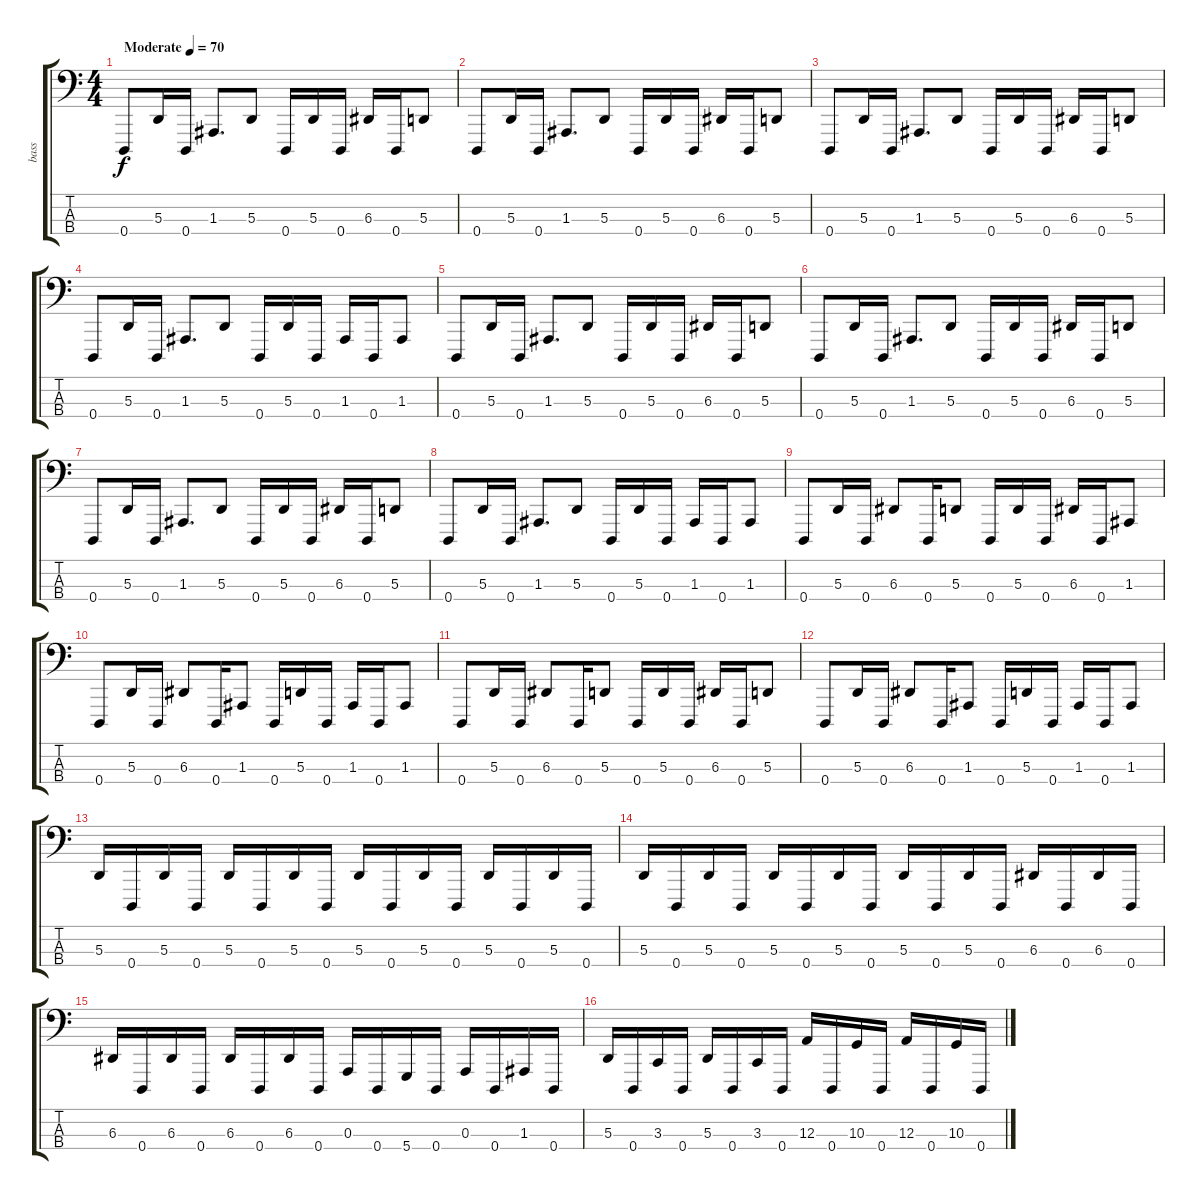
\track ("bass" "bass") {instrument pad3polysynth}
\staff {score tabs}
\tuning (G2 D2 A1 D1) {hide}
\ts (4 4)
\tempo (70 "Moderate")
\clef f4
\ks c
0.4.8{dy f instrument pad3polysynth} 5.3.16 0.4.16 1.3.8{d} 5.3.8 0.4.16 5.3.16 0.4.16 6.3.16 0.4.16 5.3.8 |
0.4.8 5.3.16 0.4.16 1.3.8{d} 5.3.8 0.4.16 5.3.16 0.4.16 6.3.16 0.4.16 5.3.8 |
0.4.8 5.3.16 0.4.16 1.3.8{d} 5.3.8 0.4.16 5.3.16 0.4.16 6.3.16 0.4.16 5.3.8 |
0.4.8 5.3.16 0.4.16 1.3.8{d} 5.3.8 0.4.16 5.3.16 0.4.16 1.3.16 0.4.16 1.3.8 |
0.4.8 5.3.16 0.4.16 1.3.8{d} 5.3.8 0.4.16 5.3.16 0.4.16 6.3.16 0.4.16 5.3.8 |
0.4.8 5.3.16 0.4.16 1.3.8{d} 5.3.8 0.4.16 5.3.16 0.4.16 6.3.16 0.4.16 5.3.8 |
0.4.8 5.3.16 0.4.16 1.3.8{d} 5.3.8 0.4.16 5.3.16 0.4.16 6.3.16 0.4.16 5.3.8 |
0.4.8 5.3.16 0.4.16 1.3.8{d} 5.3.8 0.4.16 5.3.16 0.4.16 1.3.16 0.4.16 1.3.8 |
0.4.8 5.3.16 0.4.16 6.3.8 0.4.16 5.3.8 0.4.16 5.3.16 0.4.16 6.3.16 0.4.16 1.3.8 |
0.4.8 5.3.16 0.4.16 6.3.8 0.4.16 1.3.8 0.4.16 5.3.16 0.4.16 1.3.16 0.4.16 1.3.8 |
0.4.8 5.3.16 0.4.16 6.3.8 0.4.16 5.3.8 0.4.16 5.3.16 0.4.16 6.3.16 0.4.16 5.3.8 |
0.4.8 5.3.16 0.4.16 6.3.8 0.4.16 1.3.8 0.4.16 5.3.16 0.4.16 1.3.16 0.4.16 1.3.8 |
5.3.16 0.4.16 5.3.16 0.4.16 5.3.16 0.4.16 5.3.16 0.4.16 5.3.16 0.4.16 5.3.16 0.4.16 5.3.16 0.4.16 5.3.16 0.4.16 |
5.3.16 0.4.16 5.3.16 0.4.16 5.3.16 0.4.16 5.3.16 0.4.16 5.3.16 0.4.16 5.3.16 0.4.16 6.3.16 0.4.16 6.3.16 0.4.16 |
6.3.16 0.4.16 6.3.16 0.4.16 6.3.16 0.4.16 6.3.16 0.4.16 0.3.16 0.4.16 5.4.16 0.4.16 0.3.16 0.4.16 1.3.16 0.4.16 |
5.3.16 0.4.16 3.3.16 0.4.16 5.3.16 0.4.16 3.3.16 0.4.16 12.3.16 0.4.16 10.3.16 0.4.16 12.3.16 0.4.16 10.3.16 0.4.16
